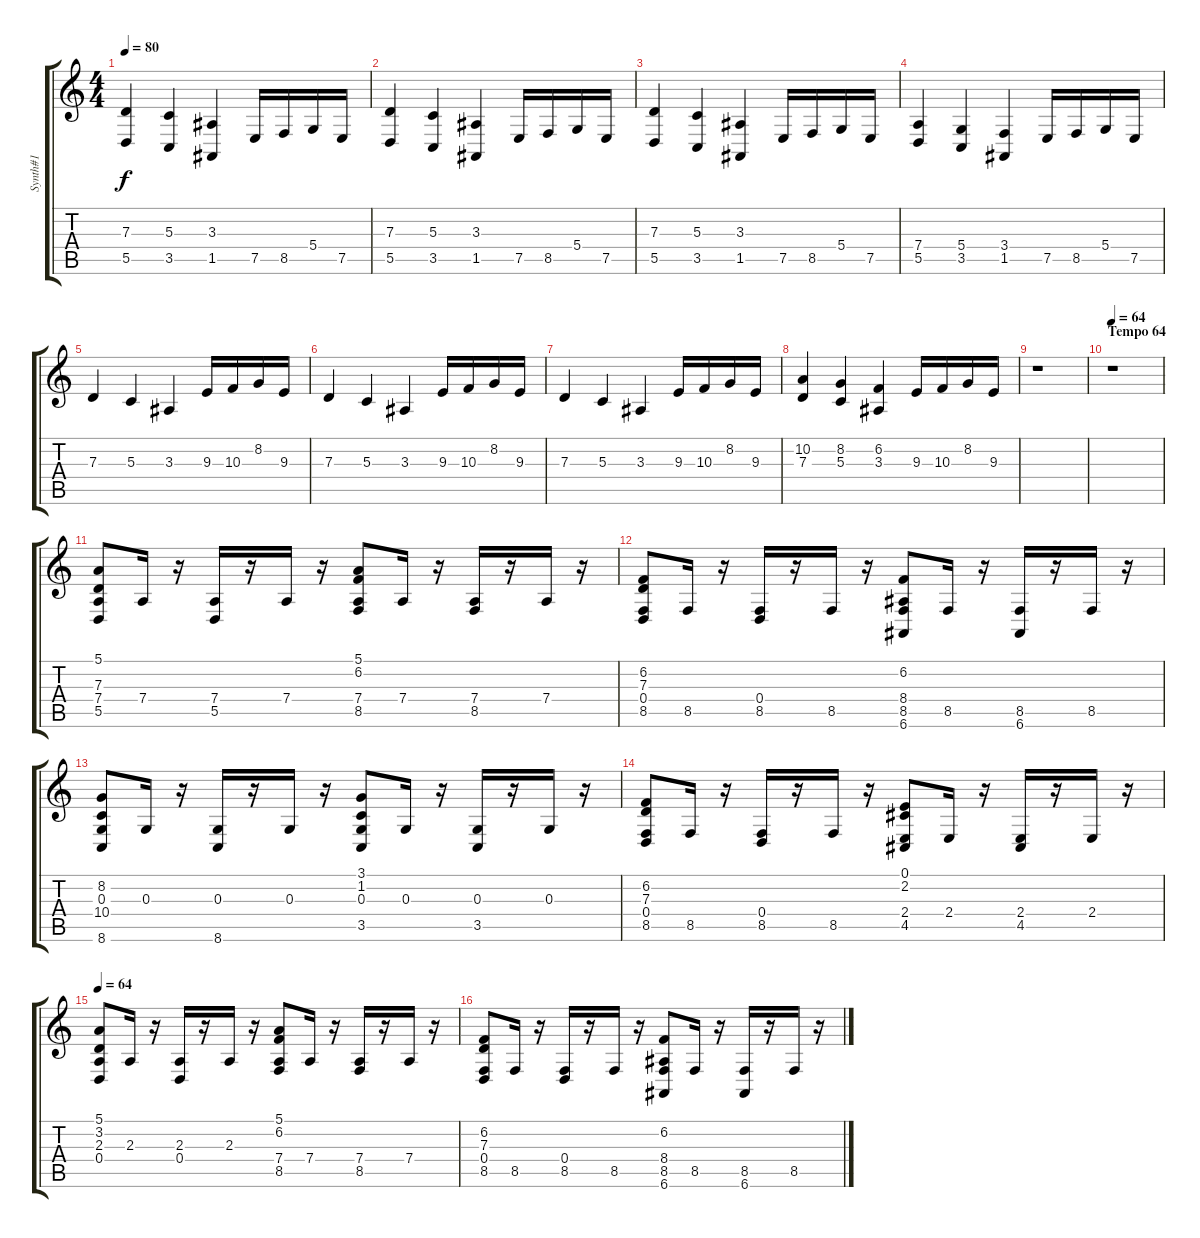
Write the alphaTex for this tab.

\track ("Synth#1" "Synth#1") {instrument stringensemble1}
\staff {score tabs}
\tuning (E4 B3 G3 D3 A2 E2) {hide}
\ts (4 4)
\tempo 80
\clef g2
\ks c
(7.3 5.5).4{dy f} (5.3 3.5).4 (3.3 1.5).4 7.5.16 8.5.16 5.4.16 7.5.16 |
(7.3 5.5).4 (5.3 3.5).4 (3.3 1.5).4 7.5.16 8.5.16 5.4.16 7.5.16 |
(7.3 5.5).4 (5.3 3.5).4 (3.3 1.5).4 7.5.16 8.5.16 5.4.16 7.5.16 |
(7.4 5.5).4 (5.4 3.5).4 (3.4 1.5).4 7.5.16 8.5.16 5.4.16 7.5.16 |
7.3.4 5.3.4 3.3.4 9.3.16 10.3.16 8.2.16 9.3.16 |
7.3.4 5.3.4 3.3.4 9.3.16 10.3.16 8.2.16 9.3.16 |
7.3.4 5.3.4 3.3.4 9.3.16 10.3.16 8.2.16 9.3.16 |
(10.2 7.3).4 (8.2 5.3).4 (6.2 3.3).4 9.3.16 10.3.16 8.2.16 9.3.16 |
r.1 |
\section ("" "Tempo 64")
\tempo 64
r.1 |
(5.1 7.3 7.4 5.5).8 7.4.16 r.16 (7.4 5.5).16 r.16 7.4.16 r.16 (5.1 6.2 7.4 8.5).8 7.4.16 r.16 (7.4 8.5).16 r.16 7.4.16 r.16 |
(6.2 7.3 0.4 8.5).8 8.5.16 r.16 (0.4 8.5).16 r.16 8.5.16 r.16 (6.2 8.4 8.5 6.6).8 8.5.16 r.16 (8.5 6.6).16 r.16 8.5.16 r.16 |
(8.2 0.3 10.4 8.6).8 0.3.16 r.16 (0.3 8.6).16 r.16 0.3.16 r.16 (3.1 1.2 0.3 3.5).8 0.3.16 r.16 (0.3 3.5).16 r.16 0.3.16 r.16 |
(6.2 7.3 0.4 8.5).8 8.5.16 r.16 (0.4 8.5).16 r.16 8.5.16 r.16 (0.1 2.2 2.4 4.5).8 2.4.16 r.16 (2.4 4.5).16 r.16 2.4.16 r.16 |
\tempo 64
(5.1 3.2 2.3 0.4).8 2.3.16 r.16 (2.3 0.4).16 r.16 2.3.16 r.16 (5.1 6.2 7.4 8.5).8 7.4.16 r.16 (7.4 8.5).16 r.16 7.4.16 r.16 |
(6.2 7.3 0.4 8.5).8 8.5.16 r.16 (0.4 8.5).16 r.16 8.5.16 r.16 (6.2 8.4 8.5 6.6).8 8.5.16 r.16 (8.5 6.6).16 r.16 8.5.16 r.16
